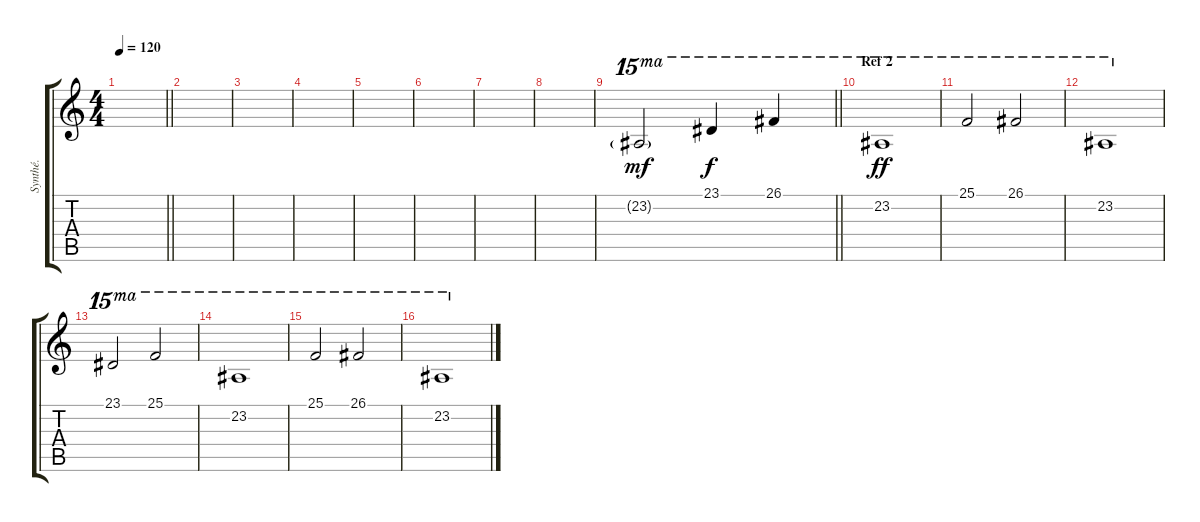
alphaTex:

\track ("Synthé." "Synthé.") {instrument stringensemble1}
\staff {score tabs}
\tuning (E4 B3 G3 D3 A2 E2) {hide}
\ts (4 4)
\tempo 120
\clef g2
\barLineRight lightlight
\ks c
|
|
|
|
|
|
|
|
\barLineRight lightlight
23.2{g}.2{ot 15ma dy mf} 23.1.4{ot 15ma dy f} 26.1.4{ot 15ma} |
\section ("" "Ref 2")
23.2.1{ot 15ma dy ff} |
25.1.2{ot 15ma} 26.1.2{ot 15ma} |
23.2.1{ot 15ma} |
23.1.2{ot 15ma} 25.1.2{ot 15ma} |
23.2.1{ot 15ma} |
25.1.2{ot 15ma} 26.1.2{ot 15ma} |
23.2.1{ot 15ma}
